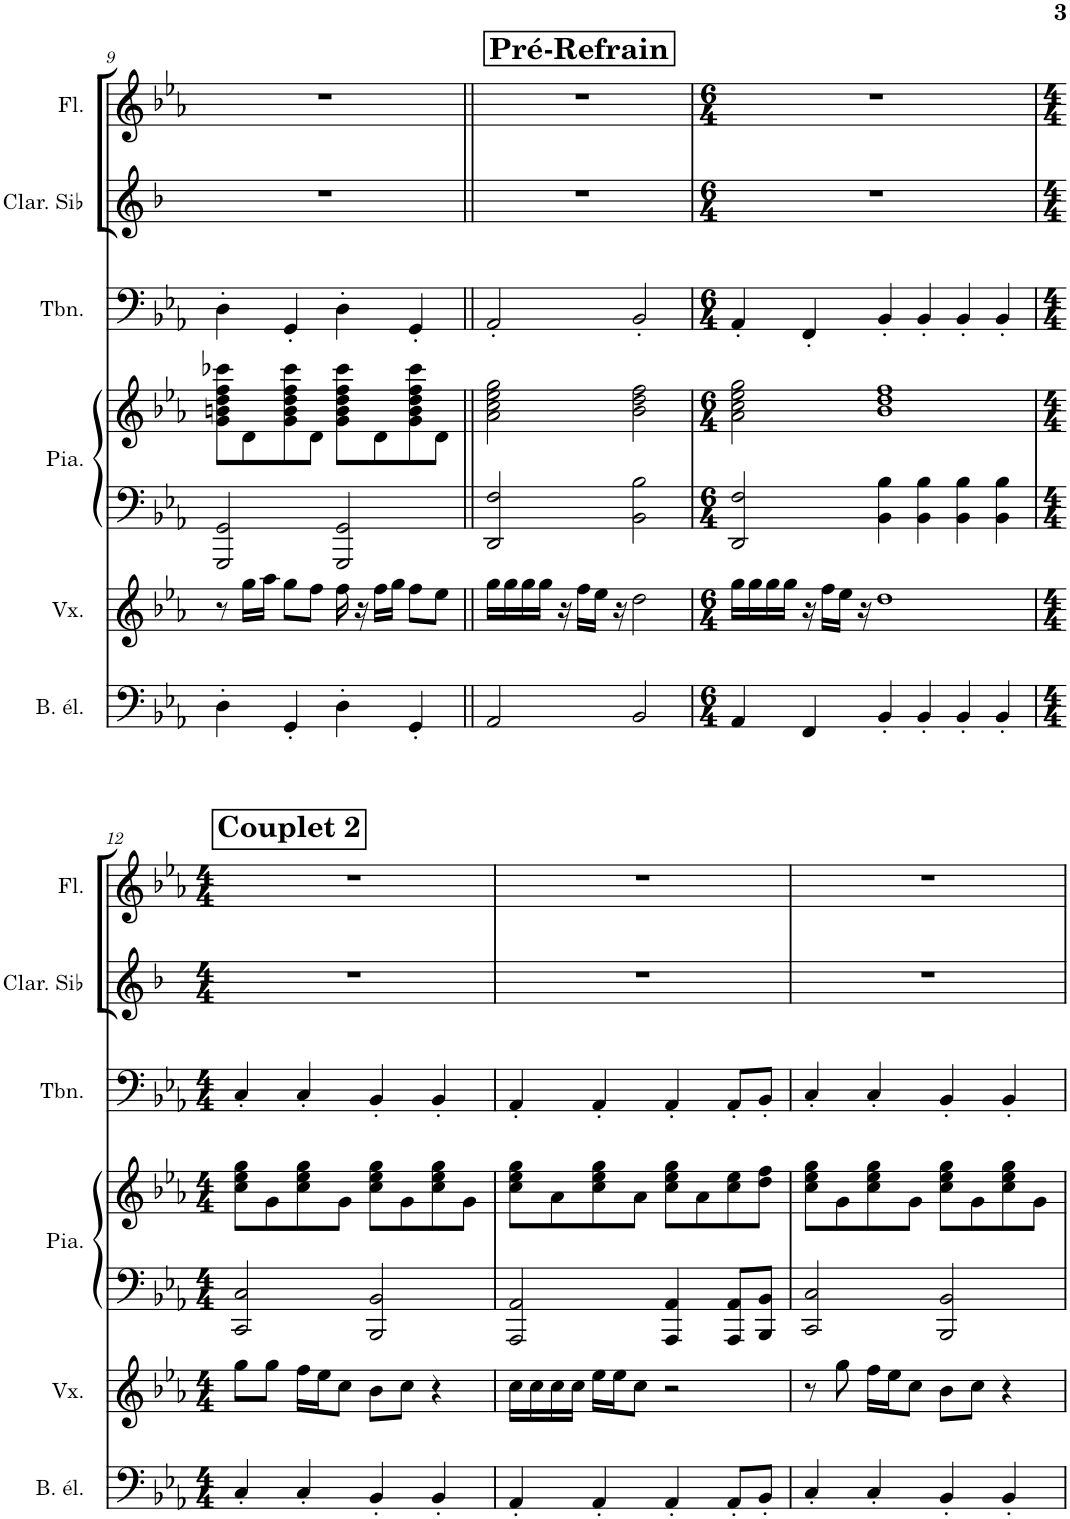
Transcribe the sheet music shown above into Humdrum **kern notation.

**kern	**kern	**kern	**kern	**kern	**kern	**kern
*part6	*part5	*part4	*part4	*part3	*part2	*part1
*staff7	*staff6	*staff5	*staff4	*staff3	*staff2	*staff1
*I"Basse électrique	*I"Voix	*I"Piano	*	*I"Trombone	*I"Clarinette en Sib	*I"Flûte
*I'B. él.	*I'Vx.	*I'Pia.	*	*I'Tbn.	*I'Clar. Sib	*I'Fl.
!!LO:PB:g=z
*clefF4	*clefG2	*clefF4	*clefG2	*clefF4	*clefG2	*clefG2
*Trd7c12	*	*	*	*	*Trd1c2	*
*k[b-e-a-]	*k[b-e-a-]	*k[b-e-a-]	*k[b-e-a-]	*k[b-e-a-]	*k[b-]	*k[b-e-a-]
*M4/4	*M4/4	*M4/4	*M4/4	*M4/4	*M4/4	*M4/4
=9	=9	=9	=9	=9	=9	=9
4D'\	8r	2GGG/ 2GG/	8g\ 8bn\ 8dd\ 8ff\ 8ccc-X\L	4D'\	1r	1r
.	16gg\LL	.	8d\	.	.	.
.	16aa-\JJ	.	.	.	.	.
4GG'/	8gg\L	.	8g\ 8b\ 8dd\ 8ff\ 8ccc-\	4GG'/	.	.
.	8ff\J	.	8d\J	.	.	.
4D'\	16ff\	2GGG/ 2GG/	8g\ 8b\ 8dd\ 8ff\ 8ccc-\L	4D'\	.	.
.	16r	.	.	.	.	.
.	16ff\LL	.	8d\	.	.	.
.	16gg\JJ	.	.	.	.	.
4GG'/	8ff\L	.	8g\ 8b\ 8dd\ 8ff\ 8ccc-\	4GG'/	.	.
.	8ee-\J	.	8d\J	.	.	.
!!LO:REH:place=s1:a:B:cj:fs=14:t=Pré-Refrain
=10||	=10||	=10||	=10||	=10||	=10||	=10||
2AA-/	16gg\LL	2DD/ 2F/	2a-\ 2cc\ 2ee-\ 2gg\	2AA-'/	1r	1r
.	16gg\	.	.	.	.	.
.	16gg\	.	.	.	.	.
.	16gg\JJ	.	.	.	.	.
.	16r	.	.	.	.	.
.	16ff\LL	.	.	.	.	.
.	16ee-\JJ	.	.	.	.	.
.	16r	.	.	.	.	.
2BB-/	2dd\	2BB-\ 2B-\	2b-\ 2dd\ 2ff\	2BB-'/	.	.
=11	=11	=11	=11	=11	=11	=11
*M6/4	*M6/4	*M6/4	*M6/4	*M6/4	*M6/4	*M6/4
4AA-/	16gg\LL	2DD/ 2F/	2a-\ 2cc\ 2ee-\ 2gg\	4AA-'/	1.r	1.r
.	16gg\	.	.	.	.	.
.	16gg\	.	.	.	.	.
.	16gg\JJ	.	.	.	.	.
4FF/	16r	.	.	4FF'/	.	.
.	16ff\LL	.	.	.	.	.
.	16ee-\JJ	.	.	.	.	.
.	16r	.	.	.	.	.
4BB-'/	1dd	4BB-\ 4B-\	1b- 1dd 1ff	4BB-'/	.	.
4BB-'/	.	4BB-\ 4B-\	.	4BB-'/	.	.
4BB-'/	.	4BB-\ 4B-\	.	4BB-'/	.	.
4BB-'/	.	4BB-\ 4B-\	.	4BB-'/	.	.
!!LO:LB:g=z
!!LO:REH:place=s1:a:B:cj:fs=14:t=Couplet 2
=12	=12	=12	=12	=12	=12	=12
*M4/4	*M4/4	*M4/4	*M4/4	*M4/4	*M4/4	*M4/4
4C'/	8gg\L	2CC/ 2C/	8cc\ 8ee-\ 8gg\L	4C'/	1r	1r
.	8gg\J	.	8g\	.	.	.
4C'/	16ff\LL	.	8cc\ 8ee-\ 8gg\	4C'/	.	.
.	16ee-\J	.	.	.	.	.
.	8cc\J	.	8g\J	.	.	.
4BB-'/	8b-\L	2BBB-/ 2BB-/	8cc\ 8ee-\ 8gg\L	4BB-'/	.	.
.	8cc\J	.	8g\	.	.	.
4BB-'/	4r	.	8cc\ 8ee-\ 8gg\	4BB-'/	.	.
.	.	.	8g\J	.	.	.
=13	=13	=13	=13	=13	=13	=13
4AA-'/	16cc\LL	2AAA-/ 2AA-/	8cc\ 8ee-\ 8gg\L	4AA-'/	1r	1r
.	16cc\	.	.	.	.	.
.	16cc\	.	8a-\	.	.	.
.	16cc\JJ	.	.	.	.	.
4AA-'/	16ee-\LL	.	8cc\ 8ee-\ 8gg\	4AA-'/	.	.
.	16ee-\J	.	.	.	.	.
.	8cc\J	.	8a-\J	.	.	.
4AA-'/	2r	4AAA-/ 4AA-/	8cc\ 8ee-\ 8gg\L	4AA-'/	.	.
.	.	.	8a-\	.	.	.
8AA-'/L	.	8AAA-/ 8AA-/L	8cc\ 8ee-\	8AA-'/L	.	.
8BB-'/J	.	8BBB-/ 8BB-/J	8dd\ 8ff\J	8BB-'/J	.	.
=14	=14	=14	=14	=14	=14	=14
4C'/	8r	2CC/ 2C/	8cc\ 8ee-\ 8gg\L	4C'/	1r	1r
.	8gg\	.	8g\	.	.	.
4C'/	16ff\LL	.	8cc\ 8ee-\ 8gg\	4C'/	.	.
.	16ee-\J	.	.	.	.	.
.	8cc\J	.	8g\J	.	.	.
4BB-'/	8b-\L	2BBB-/ 2BB-/	8cc\ 8ee-\ 8gg\L	4BB-'/	.	.
.	8cc\J	.	8g\	.	.	.
4BB-'/	4r	.	8cc\ 8ee-\ 8gg\	4BB-'/	.	.
.	.	.	8g\J	.	.	.
=	=	=	=	=	=	=
*-	*-	*-	*-	*-	*-	*-
